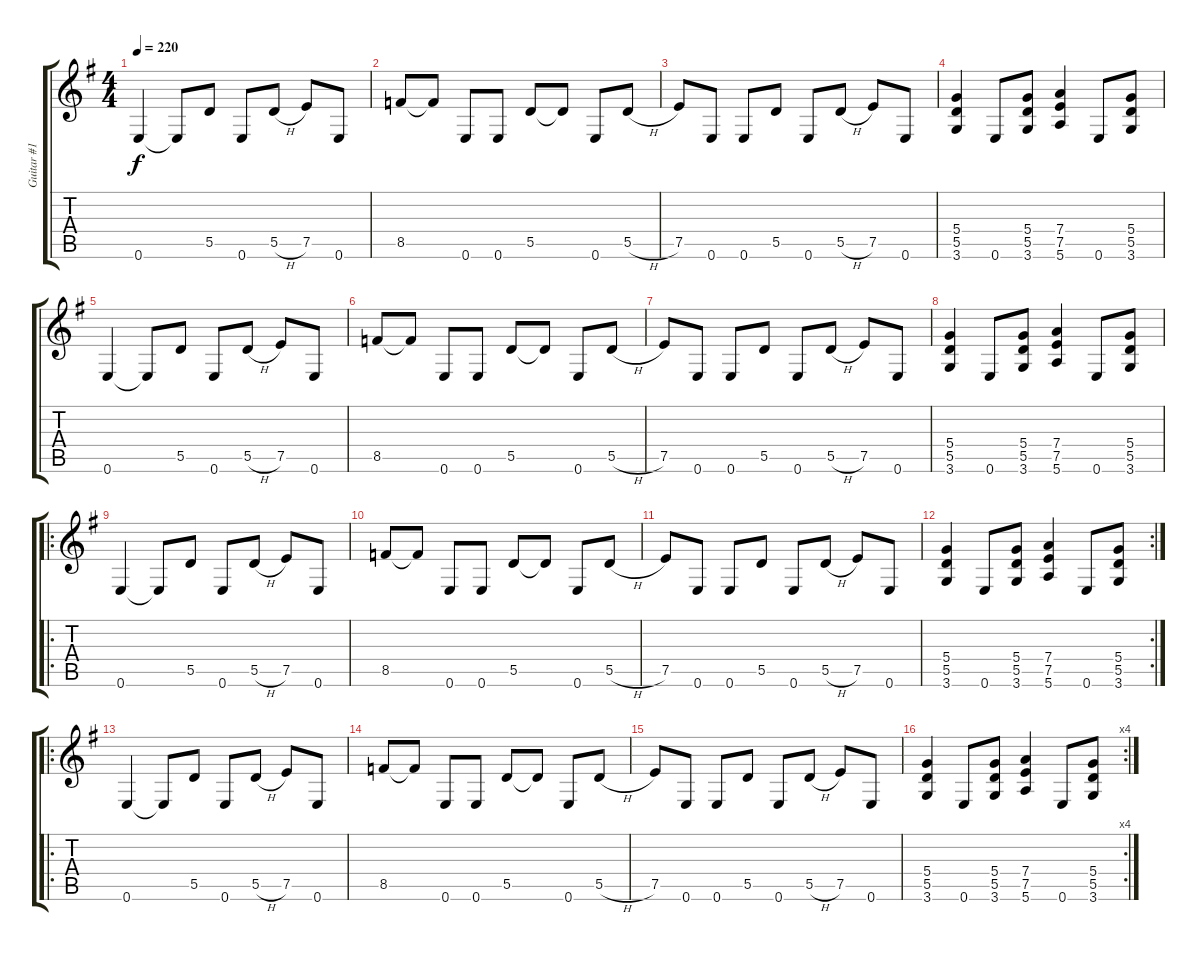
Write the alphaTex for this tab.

\track ("Guitar #1" "Guitar #1") {solo instrument distortionguitar}
\staff {score tabs}
\tuning (E4 B3 G3 D3 A2 E2) {hide}
\ts (4 4)
\tempo 220
\clef g2
\ks eminor
0.6.4{dy f} 0.6{t}.8 5.5.8 0.6.8 5.5{h}.8 7.5.8 0.6.8 |
8.5.8 8.5{t}.8 0.6.8 0.6.8 5.5.8 5.5{t}.8 0.6.8 5.5{h}.8 |
7.5.8 0.6.8 0.6.8 5.5.8 0.6.8 5.5{h}.8 7.5.8 0.6.8 |
(5.4 5.5 3.6).4 0.6.8 (5.4 5.5 3.6).8 (7.4 7.5 5.6).4 0.6.8 (5.4 5.5 3.6).8 |
0.6.4 0.6{t}.8 5.5.8 0.6.8 5.5{h}.8 7.5.8 0.6.8 |
8.5.8 8.5{t}.8 0.6.8 0.6.8 5.5.8 5.5{t}.8 0.6.8 5.5{h}.8 |
7.5.8 0.6.8 0.6.8 5.5.8 0.6.8 5.5{h}.8 7.5.8 0.6.8 |
(5.4 5.5 3.6).4 0.6.8 (5.4 5.5 3.6).8 (7.4 7.5 5.6).4 0.6.8 (5.4 5.5 3.6).8 |
\ro
0.6.4 0.6{t}.8 5.5.8 0.6.8 5.5{h}.8 7.5.8 0.6.8 |
8.5.8 8.5{t}.8 0.6.8 0.6.8 5.5.8 5.5{t}.8 0.6.8 5.5{h}.8 |
7.5.8 0.6.8 0.6.8 5.5.8 0.6.8 5.5{h}.8 7.5.8 0.6.8 |
\rc 2
(5.4 5.5 3.6).4 0.6.8 (5.4 5.5 3.6).8 (7.4 7.5 5.6).4 0.6.8 (5.4 5.5 3.6).8 |
\ro
0.6.4 0.6{t}.8 5.5.8 0.6.8 5.5{h}.8 7.5.8 0.6.8 |
8.5.8 8.5{t}.8 0.6.8 0.6.8 5.5.8 5.5{t}.8 0.6.8 5.5{h}.8 |
7.5.8 0.6.8 0.6.8 5.5.8 0.6.8 5.5{h}.8 7.5.8 0.6.8 |
\rc 4
(5.4 5.5 3.6).4 0.6.8 (5.4 5.5 3.6).8 (7.4 7.5 5.6).4 0.6.8 (5.4 5.5 3.6).8
